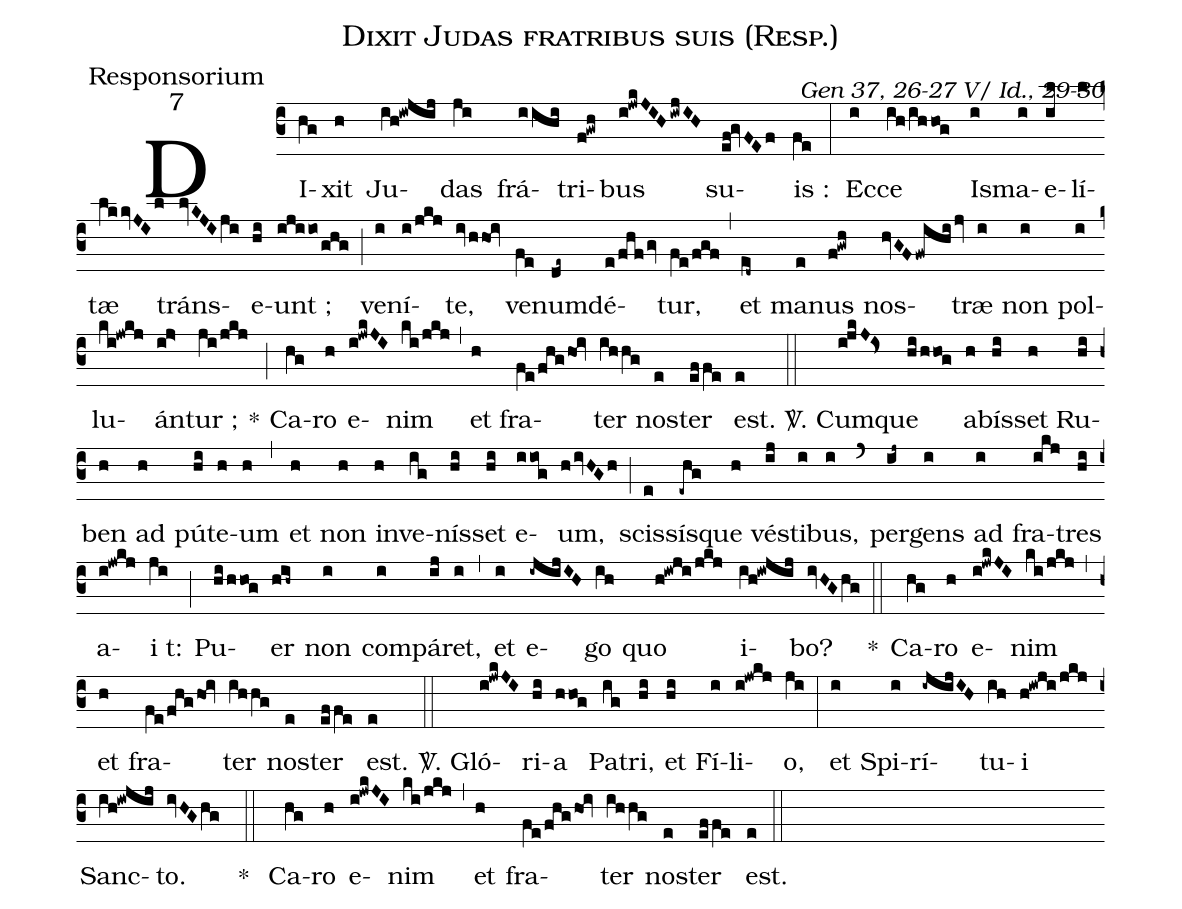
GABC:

name:Dixit Judas fratribus suis (Resp.);
office-part:Responsorium;
mode:7;
commentary:Gen 37, 26-27 V/ Id., 29-30;
%%
(c3)DI(hg)xit(h) Ju(ih!iwjij)das(ji) frá(iihi)tri(f!gwh)bus(i!jwkJIH/iwjIH) su(ef!gvFEf)is :(fe) (:) Ec(i)ce(ih/ihhog) Is(i)ma(i)e(il)lí(l)tæ(lkkvJIl) tráns(lvKJIji)e(hi)unt ;(ijiio/ghg) (;) ve(i)ní(i/jkj)te,(ivhhoi) ve(fe)num(de~)dé(e/fhf/gv)tur,(fe/fgf) (,) et(ed~) ma(e)nus(f!gwh) nos(hvGF/fwihi/jv)træ(i) non(i) pol(i)lu(ki!jwkj)án(ij>)tur ;(ji/jkj) *(;) Ca(hg)ro(h) e(i!jwkJI)nim(ki/jkj) (,) et(h) fra(fe/fhg/hoi)ter(ihhg) nos(e)ter(effe) est.(e) (::)

<sp>V/</sp>. Cum(i!jkJ!Is>)que(hi/hhog) ab(h)ís(hi)set(h) Ru(hi)ben(h) ad(h) pú(hi)te(h)um(h) (,) et(h) non(h) in(h)ve(ig)nís(hi)set(hi) e(iiog)um,(h/ivHGh) (;) scis(e)sís(-ehg)que(h) vés(ij)ti(i)bus,(i) (`) per(ij~)gens(i) ad(i) fra(ikj)tres(hi) a(i!jwkj)i t:(ji) (;) Pu(hi/hhog)er(hih~) non(i) com(i)pá(ij)ret,(i) (,) et(i) e(-ijijIH)go(ih) quo(h!iwji/jkj) i(ih!iwjij)bo?(ivHGhg) (::)
*() Ca(hg)ro(h) e(i!jwkJI)nim(ki/jkj) (,) et(h) fra(fe/fhg/hoi)ter(ihhg) nos(e)ter(effe) est.(e) (::)

<sp>V/</sp>. Gló(i!jwkJI)ri(hi)a(hhog) Pa(ig)tri,(hi) et(hi) Fí(i)li(i!jwkj)o,(ji) (:) et(i) Spi(i)rí(-ijijIH)tu(ih)i(h!iwji/jkj) Sanc(ih!iwjij)to.(ivHGhg) ( ::)
*() Ca(hg)ro(h) e(i!jwkJI)nim(ki/jkj) (,) et(h) fra(fe/fhg/hoi)ter(ihhg) nos(e)ter(effe) est.(e) (::)
